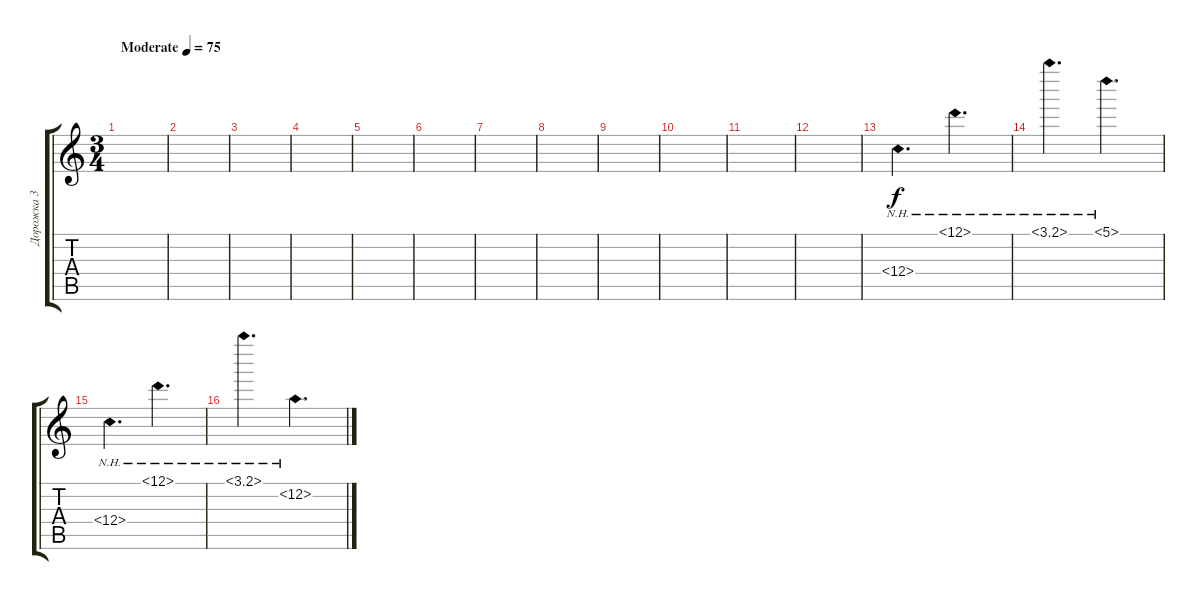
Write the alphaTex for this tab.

\track ("Дорожка 3" "Дорожка 3") {instrument electricguitarjazz}
\staff {score tabs}
\tuning (D4 A3 F3 C3 G2 C2) {hide}
\ts (3 4)
\tempo (75 "Moderate")
\clef g2
\ks c
|
|
|
|
|
|
|
|
|
|
|
|
12.4{nh}.4{d} 6.1{nh}.4{d} |
3.1{nh}.4{d} 5.1{nh}.4{d} |
12.4{nh}.4{d} 6.1{nh}.4{d} |
3.1{nh}.4{d} 6.2{nh}.4{d}
